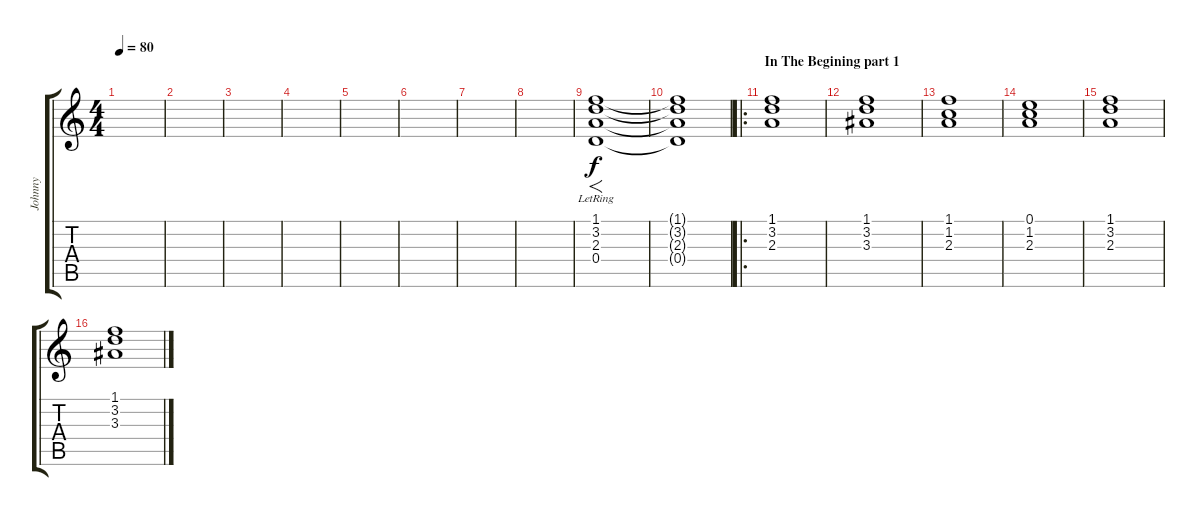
\track ("Johnny" "Johnny") {instrument distortionguitar}
\staff {score tabs}
\tuning (E4 B3 G3 D3 A2 E2) {hide}
\ts (4 4)
\tempo 80
\clef g2
\ks c
|
|
|
|
|
|
|
|
(1.1 3.2 2.3{lr} 0.4{lr}).1{f} |
(1.1{t} 3.2{t} 2.3{t} 0.4{t}).1 |
\ro
\section ("" "In The Begining part 1")
(1.1 3.2 2.3).1 |
(1.1 3.2 3.3).1 |
(1.1 1.2 2.3).1 |
(0.1 1.2 2.3).1 |
(1.1 3.2 2.3).1 |
(1.1 3.2 3.3).1
